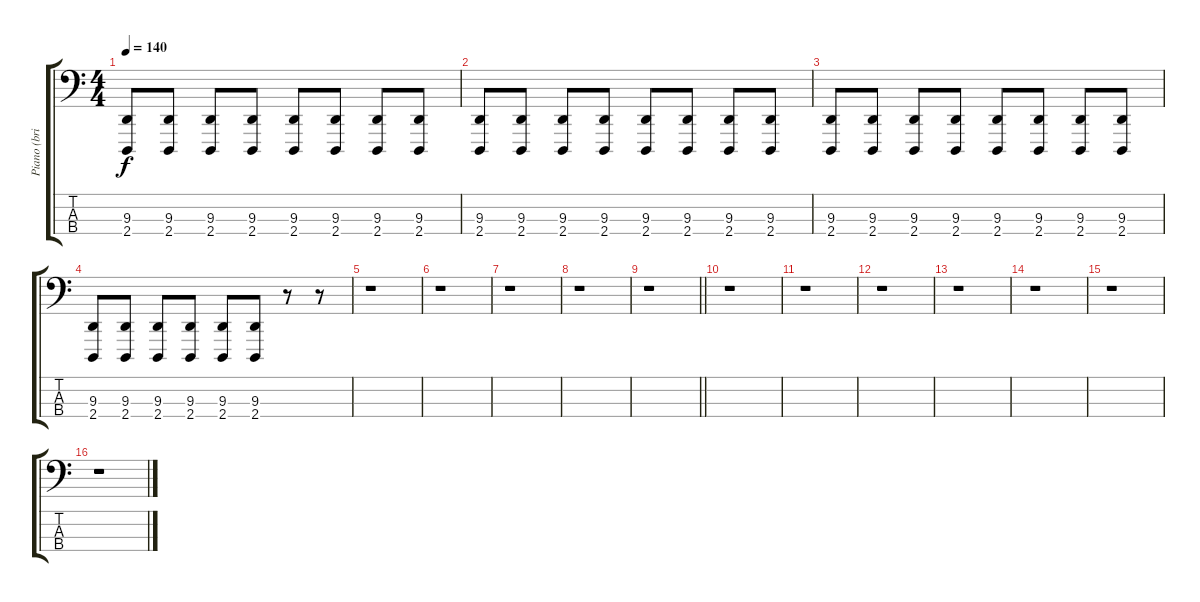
\track ("Piano (bridge left)" "Piano (bri") {instrument acousticgrandpiano}
\staff {score tabs}
\tuning (Eb2 Bb1 F1 C1) {hide}
\ts (4 4)
\tempo 140
\clef f4
\ks c
(9.3 2.4).8{dy f} (9.3 2.4).8 (9.3 2.4).8 (9.3 2.4).8 (9.3 2.4).8 (9.3 2.4).8 (9.3 2.4).8 (9.3 2.4).8 |
(9.3 2.4).8 (9.3 2.4).8 (9.3 2.4).8 (9.3 2.4).8 (9.3 2.4).8 (9.3 2.4).8 (9.3 2.4).8 (9.3 2.4).8 |
(9.3 2.4).8 (9.3 2.4).8 (9.3 2.4).8 (9.3 2.4).8 (9.3 2.4).8 (9.3 2.4).8 (9.3 2.4).8 (9.3 2.4).8 |
(9.3 2.4).8 (9.3 2.4).8 (9.3 2.4).8 (9.3 2.4).8 (9.3 2.4).8 (9.3 2.4).8 r.8 r.8 |
r.1 |
r.1 |
r.1 |
r.1 |
\barLineRight lightlight
r.1 |
r.1 |
r.1 |
r.1 |
r.1 |
r.1 |
r.1 |
r.1
